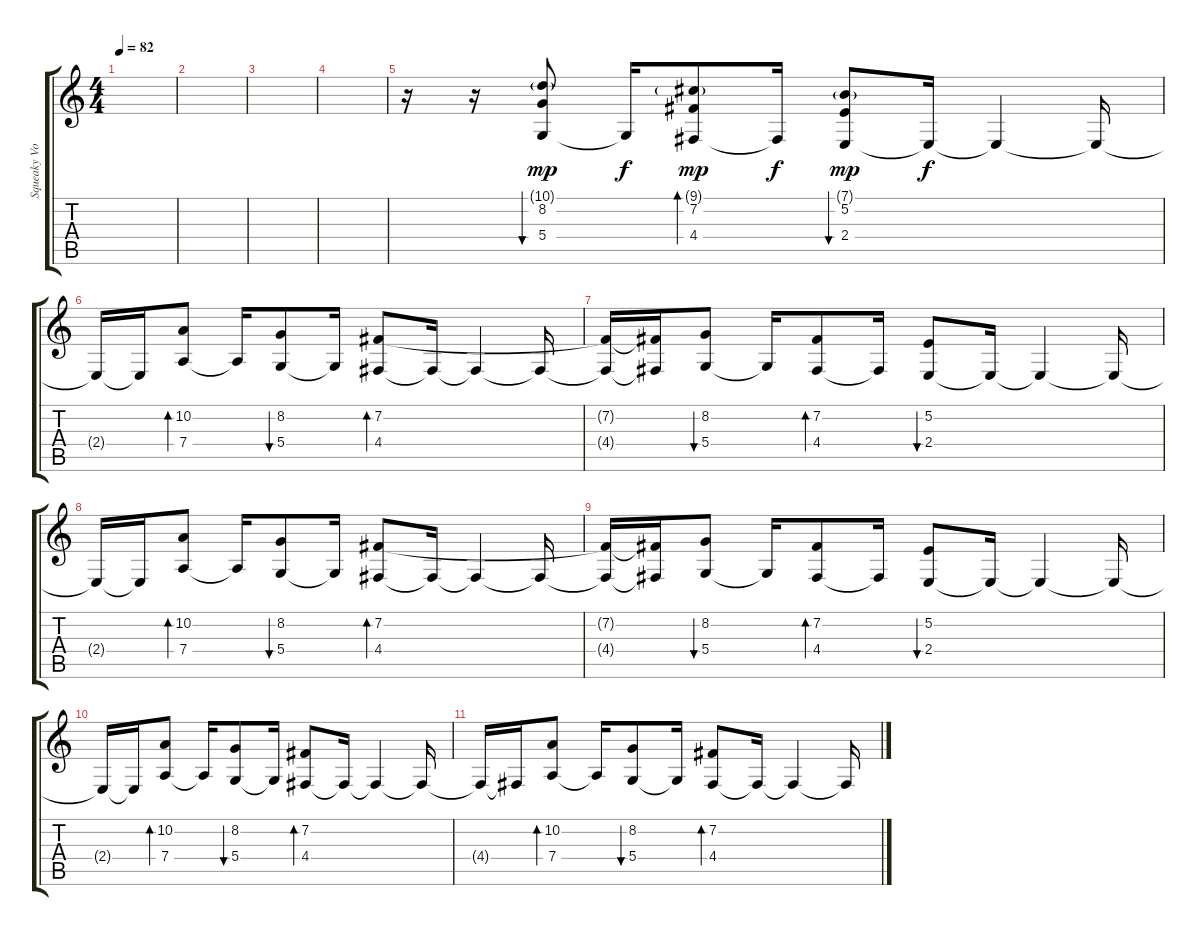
\track ("Squeaky Vocals (and FX)" "Squeaky Vo") {instrument choiraahs}
\staff {score tabs}
\tuning (E4 B3 G3 D3 A2 E2) {hide}
\ts (4 4)
\tempo 82
\clef g2
\ks c
|
|
|
|
r.16{volume 4 balance 8 instrument sitar} r.16 (10.1{g} 8.2 5.4).8{bu 480 dy mp} 5.4{t}.16{dy f} (9.1{g} 7.2 4.4).8{bd 480 dy mp} 4.4{t}.16{dy f} (7.1{g} 5.2 2.4).8{bu 480 dy mp} 2.4{t}.16{dy f} 2.4{t}.4 2.4{t}.16 |
2.4{t}.16 2.4{t}.16 (10.2 7.4).8{bd 480} 7.4{t}.16 (8.2 5.4).8{bu 480} 5.4{t}.16 (7.2 4.4).8{bd 480} 4.4{t}.16 4.4{t}.4 4.4{t}.16 |
(7.2{t} 4.4{t}).16 (7.2{t} 4.4{t}).16 (8.2 5.4).8{bu 480} 5.4{t}.16 (7.2 4.4).8{bd 480} 4.4{t}.16 (5.2 2.4).8{bu 480} 2.4{t}.16 2.4{t}.4 2.4{t}.16 |
2.4{t}.16 2.4{t}.16 (10.2 7.4).8{bd 480} 7.4{t}.16 (8.2 5.4).8{bu 480} 5.4{t}.16 (7.2 4.4).8{bd 480} 4.4{t}.16 4.4{t}.4 4.4{t}.16 |
(7.2{t} 4.4{t}).16 (7.2{t} 4.4{t}).16 (8.2 5.4).8{bu 480} 5.4{t}.16 (7.2 4.4).8{bd 480} 4.4{t}.16 (5.2 2.4).8{bu 480} 2.4{t}.16 2.4{t}.4 2.4{t}.16 |
2.4{t}.16 2.4{t}.16 (10.2 7.4).8{bd 480} 7.4{t}.16 (8.2 5.4).8{bu 480} 5.4{t}.16 (7.2 4.4).8{bd 480} 4.4{t}.16 4.4{t}.4 4.4{t}.16 |
4.4{t}.16 4.4{t}.16 (10.2 7.4).8{bd 480} 7.4{t}.16 (8.2 5.4).8{bu 480} 5.4{t}.16 (7.2 4.4).8{bd 480} 4.4{t}.16 4.4{t}.4 4.4{t}.16
